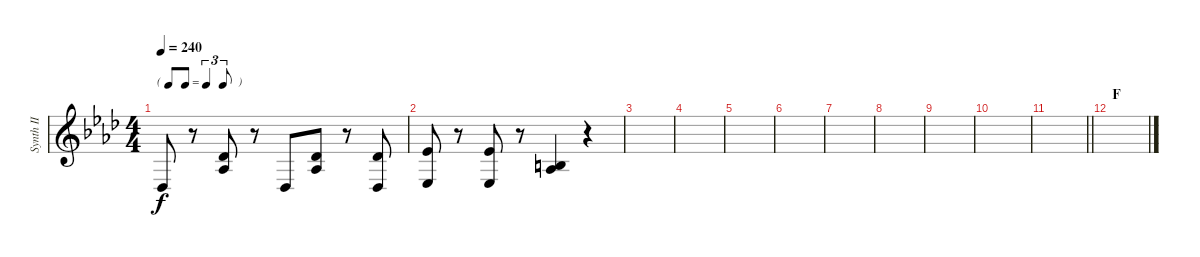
\track ("Synth II" "Synth II") {instrument lead2sawtooth}
\staff {score}
\tuning (E4 B3 G3 D3 A2 E2) {hide}
\ts (4 4)
\tf triplet8th
\tempo 240
\clef g2
\ks ab
4.5.8{dy f} r.8 (1.3 11.4).8 r.8 4.5.8 (2.2 1.3).8 r.8 (2.2 4.5).8 |
(4.2 1.4).8 r.8 (4.2 1.4).8 r.8 (1.3 9.4).4 r.4 |
|
|
|
|
|
|
|
|
\barLineRight lightlight
|
\section ("" "F")
